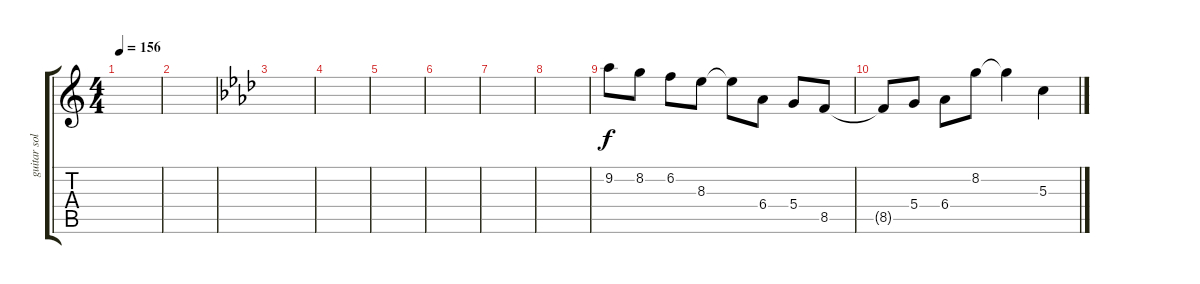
\track ("guitar solo" "guitar sol") {instrument distortionguitar}
\staff {score tabs}
\tuning (E4 B3 G3 D3 A2 E2) {hide}
\ts (4 4)
\tempo 156
\clef g2
\ks c
|
|
\ks ab
|
|
|
|
|
|
9.2.8 8.2.8 6.2.8 8.3.8 8.3{t}.8 6.4.8 5.4.8 8.5.8 |
8.5{t}.8 5.4.8 6.4.8 8.2.8 8.2{t}.4 5.3.4
